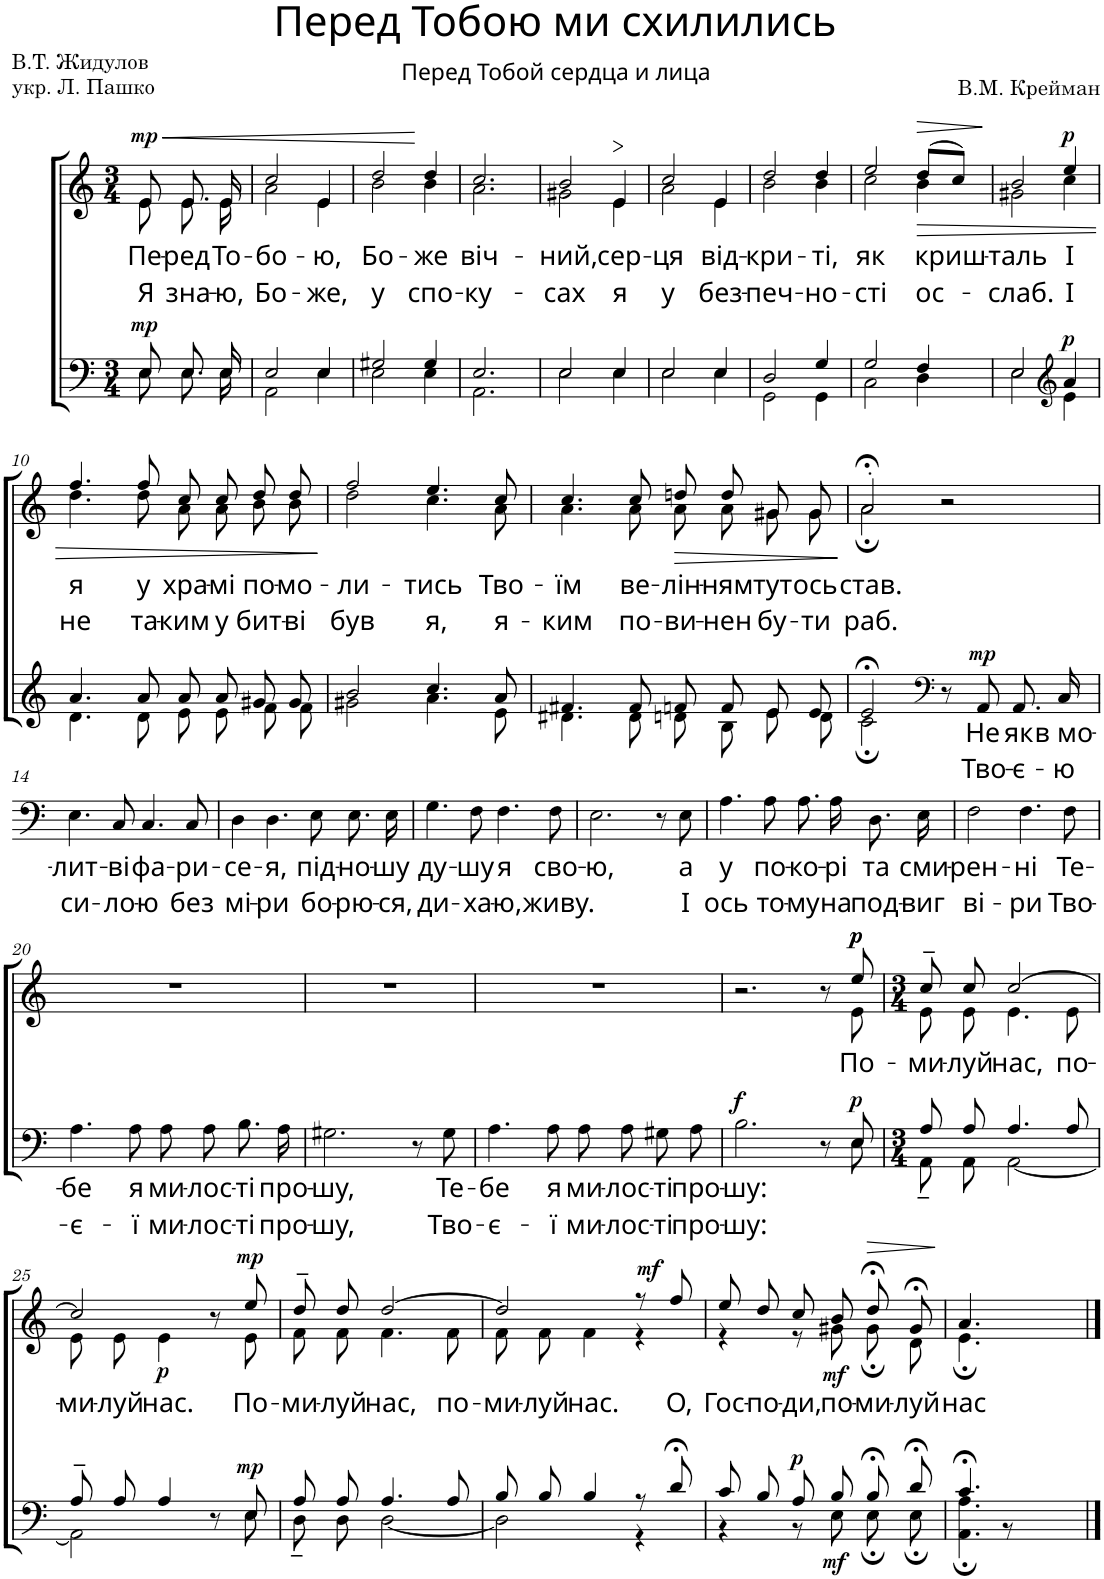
**kern	**text	**text	**dynam	**kern	**text	**text	**dynam
*part2	*part2	*part2	*part2	*part1	*part1	*part1	*part1
*staff2	*staff2	*staff2	*staff2	*staff1	*staff1	*staff1	*staff1
*I"Voice	*	*	*	*I"Voice	*	*	*
*I'V	*	*	*	*I'V	*	*	*
*clefF4	*	*	*	*clefG2	*	*	*
*k[]	*	*	*	*k[]	*	*	*
*M3/4	*	*	*	*M3/4	*	*	*
=1	=1	=1	=1	=1	=1	=1	=1
*^	*	*	*	*	*	*	*
!	!	!	!	!LO:DY:a	!	!LO:LY:b	!LO:LY:b	!LO:HP:b
*	*	*	*	*	*^	*	*	*
!	!	!	!	!	!	!	!	!	!LO:DY:n=1:a
8E/	8E\	.	.	mp	8e/	8e\	Пе-	Я	< mp
!	!	!	!	!	!	!	!LO:LY:b	!LO:LY:b	!
8.E/L	8.E\L	.	.	.	8.e/	8.e\	-ред	зна-	.
!	!	!	!	!	!	!	!LO:LY:b	!LO:LY:b	!
16E/Jk	16E\Jk	.	.	.	16e/	16e\	То-	-ю,	.
=2	=2	=2	=2	=2	=2	=2	=2	=2	=2
!	!	!	!	!	!	!	!LO:LY:b	!LO:LY:b	!
2E/	2AA\	.	.	.	2cc/	2a\	-бо-	Бо-	.
!	!	!	!	!	!	!	!LO:LY:b	!LO:LY:b	!
4E/	4E\	.	.	.	4e/	4e\	-ю,	-же,	.
=3	=3	=3	=3	=3	=3	=3	=3	=3	=3
!	!	!	!	!	!	!	!LO:LY:b	!LO:LY:b	!
2G#X/	2E\	.	.	.	2dd/	2b\	Бо-	у	.
!	!	!	!	!	!	!	!LO:LY:b	!LO:LY:b	!
4G#/	4E\	.	.	.	4dd/	4b\	-же	спо-	[
=4	=4	=4	=4	=4	=4	=4	=4	=4	=4
!	!	!	!	!	!	!	!LO:LY:b	!LO:LY:b	!
2.E/	2.AA\	.	.	.	2.cc/	2.a\	віч-	-ку-	.
=5	=5	=5	=5	=5	=5	=5	=5	=5	=5
!	!	!	!	!	!	!	!LO:LY:b	!LO:LY:b	!
2E/	2E\	.	.	.	2b/	2g#X\	-ний,	-сах	.
!	!	!	!	!	!	!	!LO:LY:b	!LO:LY:b	!LO:HP:b
4E/	4E\	.	.	.	4e/	4e\	сер-	я	>
=6	=6	=6	=6	=6	=6	=6	=6	=6	=6
!	!	!	!	!	!	!	!LO:LY:b	!LO:LY:b	!
2E/	2E\	.	.	.	2cc/	2a\	-ця	у	.
!	!	!	!	!	!	!	!LO:LY:b	!LO:LY:b	!
4E/	4E\	.	.	.	4e/	4e\	від-	без-	.
=7	=7	=7	=7	=7	=7	=7	=7	=7	=7
!	!	!	!	!	!	!	!LO:LY:b	!LO:LY:b	!
2D/	2GG\	.	.	.	2dd/	2b\	-кри-	-печ-	.
!	!	!	!	!	!	!	!LO:LY:b	!LO:LY:b	!
4G/	4GG\	.	.	.	4dd/	4b\	-ті,	-но-	.
=8	=8	=8	=8	=8	=8	=8	=8	=8	=8
!	!	!	!	!	!	!	!LO:LY:b	!LO:LY:b	!
2G/	2C\	.	.	.	2ee/	2cc\	як	-сті	.
!	!	!	!	!	!	!	!LO:LY:b	!LO:LY:b	!LO:HP:b
4F/	4D\	.	.	.	(>8dd/L	4b\	криш-	ос-	>
!	!	!	!	!	!	!	!	!	!LO:HP:b
.	.	.	.	.	8cc/J)	.	.	.	>
*v	*v	*	*	*	*	*	*	*	*
*	*	*	*	*v	*v	*	*	*
.	.	.	.	.	.	.	]
=9	=9	=9	=9	=9	=9	=9	=9
*^	*	*	*	*	*	*	*
!	!	!	!	!	!	!LO:LY:b	!LO:LY:b	!
*	*	*	*	*	*^	*	*	*
2E/	2E\	.	.	.	2b/	2g#X\	-таль	-слаб.	.
*clefG2	*	*	*	*	*	*	*	*	*
!	!	!	!	!LO:DY:a	!	!	!LO:LY:b	!LO:LY:b	!LO:DY:a
4a/	4e\	.	.	p	4ee/	4cc\	І	І	p
!!LO:LB:g=z	!!
=10	=10	=10	=10	=10	=10	=10	=10	=10	=10
!	!	!	!	!	!	!	!LO:LY:b	!LO:LY:b	!
4.a/	4.d\	.	.	.	4.ff/	4.dd\	я	не	.
!	!	!	!	!	!	!	!LO:LY:b	!LO:LY:b	!
8a/	8d\	.	.	.	8ff/	8dd\	у	та-	.
!	!	!	!	!	!	!	!LO:LY:b	!LO:LY:b	!
8a/	8e\	.	.	.	8cc/	8a\	хра-	-ким	.
!	!	!	!	!	!	!	!LO:LY:b	!LO:LY:b	!
8a/	8e\	.	.	.	8cc/	8a\	-мі	у	.
!	!	!	!	!	!	!	!LO:LY:b	!LO:LY:b	!
8g#X/	8f\	.	.	.	8dd/	8b\	по-	бит-	.
!	!	!	!	!	!	!	!LO:LY:b	!LO:LY:b	!
8g#/	8f\	.	.	.	8dd/	8b\	-мо-	-ві	.
*v	*v	*	*	*	*	*	*	*	*
*	*	*	*	*v	*v	*	*	*
.	.	.	.	.	.	.	]
=11	=11	=11	=11	=11	=11	=11	=11
*^	*	*	*	*	*	*	*
!	!	!	!	!	!	!LO:LY:b	!LO:LY:b	!
*	*	*	*	*	*^	*	*	*
2b/	2g#X\	.	.	.	2ff/	2dd\	-ли-	був	.
!	!	!	!	!	!	!	!LO:LY:b	!LO:LY:b	!
[4cc/	[4a\	.	.	.	[4ee/	[4cc\	-тись	я,	.
8ryy	8ryy	.	.	.	8ryy	8ryy	.	.	.
!	!	!	!	!	!	!	!LO:LY:b	!LO:LY:b	!
8a/	8e\	.	.	.	8cc/	8a\	Тво-	я-	.
=12	=12	=12	=12	=12	=12	=12	=12	=12	=12
!	!	!	!	!	!	!	!LO:LY:b	!LO:LY:b	!
4.f#X/	4.d#X\	.	.	.	4.cc/	4.a\	-їм	-ким	.
8cc/]	8a\]	.	.	.	8ee/]	8cc\]	.	.	.
!	!	!	!	!	!	!	!LO:LY:b	!LO:LY:b	!
8f#/	8d#\	.	.	.	8cc/	8a\	ве-	по-	.
!	!	!	!	!	!	!	!LO:LY:b	!LO:LY:b	!LO:HP:b
8fn/	8dn\	.	.	.	8ddn/	8a\	-лін-	-ви-	>
!	!	!	!	!	!	!	!LO:LY:b	!LO:LY:b	!
8f/	8B\	.	.	.	8dd/	8a\	-ням	-нен	.
!	!	!	!	!	!	!	!LO:LY:b	!LO:LY:b	!
8e/	8e\	.	.	.	8g#X/	8g#\	тут	бу-	.
!	!	!	!	!	!	!	!LO:LY:b	!LO:LY:b	!
8e/	8d\	.	.	.	8g#/	8g#\	ось	-ти	.
*v	*v	*	*	*	*	*	*	*	*
*	*	*	*	*v	*v	*	*	*
.	.	.	.	.	.	.	]
=13	=13	=13	=13	=13	=13	=13	=13
*^	*	*	*	*	*	*	*
!	!	!	!	!	!	!LO:LY:b	!LO:LY:b	!
*	*	*	*	*	*^	*	*	*
2e;</	2c;\	.	.	.	2a;<'/	2a;\	став.	раб.	.
*clefF4	*	*	*	*	*	*	*	*	*
8r	2ryy	.	.	.	4r	4ryy	.	.	.
!	!	!LO:LY:b	!LO:LY:b	!LO:DY:a	!	!	!	!	!
8AA/	.	Не	Тво-	mp	.	.	.	.	.
!	!	!LO:LY:b	!LO:LY:b	!	!	!	!	!	!
8.AA/	.	як	-є-	.	4ryy	4ryy	.	.	.
!	!	!LO:LY:b	!LO:LY:b	!	!	!	!	!	!
16C/	.	в мо-	-ю	.	.	.	.	.	.
*v	*v	*	*	*	*	*	*	*	*
*	*	*	*	*v	*v	*	*	*
!!LO:LB:g=z
=14	=14	=14	=14	=14	=14	=14	=14
!	!LO:LY:b	!LO:LY:b	!	!	!	!	!
4.E\	-лит-	си-	.	2.r	.	.	.
!	!LO:LY:b	!LO:LY:b	!	!	!	!	!
8C/	-ві	-ло-	.	.	.	.	.
!	!LO:LY:b	!LO:LY:b	!	!	!	!	!
[4C/	фа-	-ю	.	.	.	.	.
8ryy	.	.	.	4r	.	.	.
!	!LO:LY:b	!LO:LY:b	!	!	!	!	!
8C/	-ри-	без	.	.	.	.	.
=15	=15	=15	=15	=15	=15	=15	=15
!	!LO:LY:b	!LO:LY:b	!	!	!	!	!
4D\	-се-	мі-	.	2.r	.	.	.
8C/]	.	.	.	.	.	.	.
!	!LO:LY:b	!LO:LY:b	!	!	!	!	!
4.D\	-я,	-ри	.	.	.	.	.
!	!LO:LY:b	!LO:LY:b	!	!	!	!	!
8E\	під-	бо-	.	4.ryy	.	.	.
!	!LO:LY:b	!LO:LY:b	!	!	!	!	!
8.E\	-но-	-рю-	.	.	.	.	.
!	!LO:LY:b	!LO:LY:b	!	!	!	!	!
16E\	-шу	-ся,	.	.	.	.	.
=16	=16	=16	=16	=16	=16	=16	=16
!	!LO:LY:b	!LO:LY:b	!	!	!	!	!
4.G\	ду-	ди-	.	2.r	.	.	.
!	!LO:LY:b	!LO:LY:b	!	!	!	!	!
8F\	-шу	-ха-	.	.	.	.	.
!	!LO:LY:b	!LO:LY:b	!	!	!	!	!
[4F\	я	-ю,	.	.	.	.	.
8ryy	.	.	.	4ryy	.	.	.
!	!LO:LY:b	!LO:LY:b	!	!	!	!	!
8F\	сво-	живу.	.	.	.	.	.
=17	=17	=17	=17	=17	=17	=17	=17
!	!LO:LY:b	!	!	!	!	!	!
2.E\	-ю,	.	.	2.r	.	.	.
8F\]	.	.	.	4.ryy	.	.	.
8r	.	.	.	.	.	.	.
!	!LO:LY:b	!LO:LY:b	!	!	!	!	!
8E\	а	І	.	.	.	.	.
=18	=18	=18	=18	=18	=18	=18	=18
!	!LO:LY:b	!LO:LY:b	!	!	!	!	!
4.A\	у	ось	.	2.r	.	.	.
!	!LO:LY:b	!LO:LY:b	!	!	!	!	!
8A\	по-	то-	.	.	.	.	.
!	!LO:LY:b	!LO:LY:b	!	!	!	!	!
8.A\	-ко-	-му	.	.	.	.	.
!	!LO:LY:b	!LO:LY:b	!	!	!	!	!
16A\	-рі	на	.	.	.	.	.
!	!LO:LY:b	!LO:LY:b	!	!	!	!	!
8.D\	та	под-	.	4ryy	.	.	.
!	!LO:LY:b	!LO:LY:b	!	!	!	!	!
16E\	сми-	-виг	.	.	.	.	.
=19	=19	=19	=19	=19	=19	=19	=19
!	!LO:LY:b	!LO:LY:b	!	!	!	!	!
2F\	-рен-	ві-	.	2.r	.	.	.
!	!LO:LY:b	!LO:LY:b	!	!	!	!	!
[4F\	-ні	-ри	.	.	.	.	.
8ryy	.	.	.	4ryy	.	.	.
!	!LO:LY:b	!LO:LY:b	!	!	!	!	!
8F\	Те-	Тво-	.	.	.	.	.
!!LO:LB:g=z
=20	=20	=20	=20	=20	=20	=20	=20
!	!LO:LY:b	!LO:LY:b	!	!	!	!	!
4.A\	-бе	-є-	.	2.r	.	.	.
8F\]	.	.	.	.	.	.	.
!	!LO:LY:b	!LO:LY:b	!	!	!	!	!
8A\	я	-ї	.	.	.	.	.
!	!LO:LY:b	!LO:LY:b	!	!	!	!	!
8A\	ми-	ми-	.	.	.	.	.
!	!LO:LY:b	!LO:LY:b	!	!	!	!	!
8A\	-лос-	-лос-	.	4.ryy	.	.	.
!	!LO:LY:b	!LO:LY:b	!	!	!	!	!
8.B\	-ті	-ті	.	.	.	.	.
!	!LO:LY:b	!LO:LY:b	!	!	!	!	!
16A\	про-	про-	.	.	.	.	.
=21	=21	=21	=21	=21	=21	=21	=21
!	!LO:LY:b	!LO:LY:b	!	!	!	!	!
2.G#X\	-шу,	-шу,	.	2.r	.	.	.
8r	.	.	.	4ryy	.	.	.
!	!LO:LY:b	!LO:LY:b	!	!	!	!	!
8G#\	Те-	Тво-	.	.	.	.	.
=22	=22	=22	=22	=22	=22	=22	=22
!	!LO:LY:b	!LO:LY:b	!	!	!	!	!
4.A\	-бе	-є-	.	2.r	.	.	.
!	!LO:LY:b	!LO:LY:b	!	!	!	!	!
8A\	я	-ї	.	.	.	.	.
!	!LO:LY:b	!LO:LY:b	!	!	!	!	!
8A\	ми-	ми-	.	.	.	.	.
!	!LO:LY:b	!LO:LY:b	!	!	!	!	!
8A\	-лос-	-лос-	.	.	.	.	.
!	!LO:LY:b	!LO:LY:b	!	!	!	!	!
8G#X\	-ті	-ті	.	4ryy	.	.	.
!	!LO:LY:b	!LO:LY:b	!	!	!	!	!
8A\	про-	про-	.	.	.	.	.
=23	=23	=23	=23	=23	=23	=23	=23
!	!LO:LY:b	!LO:LY:b	!LO:DY:a	!	!	!	!
*^	*	*	*	*^	*	*	*
2.B\	2..ryy	-шу:	-шу:	f	2.r	2..ryy	.	.	.
8r	.	.	.	.	8r	.	.	.	.
!	!	!	!	!LO:DY:a	!	!	!LO:LY:b	!	!LO:DY:a
!	!	!	!	!	!	!	!	!	!LO:DY:n=1:a
8E/	8E\	.	.	p	8ee/	8e\	По-	.	p p
=24	=24	=24	=24	=24	=24	=24	=24	=24	=24
*M3/4	*	*	*	*	*M3/4	*	*	*	*
!	!	!	!	!	!	!	!LO:LY:b	!	!
8A/L	8AA~\L	.	.	.	8cc~/	8e\	-ми-	.	.
!	!	!	!	!	!	!	!LO:LY:b	!	!
8A/J	8AA\J	.	.	.	8cc/	8e\	-луй	.	.
!	!	!	!	!	!	!	!LO:LY:b	!	!
4.A/	[2AA\	.	.	.	[2cc/	4.e\	нас,	.	.
!	!	!	!	!	!	!	!LO:LY:b	!	!
8A/	.	.	.	.	.	8e\	по-	.	.
!!LO:LB:g=z	!!
=25	=25	=25	=25	=25	=25	=25	=25	=25	=25
!	!	!	!	!	!	!	!LO:LY:b	!	!
8A~/L	2AA\]	.	.	.	2cc/]	8e\	-ми-	.	.
!	!	!	!	!	!	!	!LO:LY:b	!	!
8A/J	.	.	.	.	.	8e\	-луй	.	.
!	!	!	!	!	!	!	!LO:LY:b	!	!LO:DY:b
4A/	.	.	.	.	.	4e\	нас.	.	p
8r	8ryy	.	.	.	8r	8ryy	.	.	.
!	!	!	!	!LO:DY:a	!	!	!LO:LY:b	!	!LO:DY:a
8E/	8E\	.	.	mp	8ee/	8e\	По-	.	mp
=26	=26	=26	=26	=26	=26	=26	=26	=26	=26
!	!	!	!	!	!	!	!LO:LY:b	!	!
8A/L	8D~\L	.	.	.	8dd~/	8f\	-ми-	.	.
!	!	!	!	!	!	!	!LO:LY:b	!	!
8A/J	8D\J	.	.	.	8dd/	8f\	-луй	.	.
!	!	!	!	!	!	!	!LO:LY:b	!	!
4.A/	[2D\	.	.	.	[2dd/	4.f\	нас,	.	.
!	!	!	!	!	!	!	!LO:LY:b	!	!
8A/	.	.	.	.	.	8f\	по-	.	.
=27	=27	=27	=27	=27	=27	=27	=27	=27	=27
!	!	!	!	!	!	!	!LO:LY:b	!	!
8B/L	2D\]	.	.	.	2dd/]	8f\	-ми-	.	.
!	!	!	!	!	!	!	!LO:LY:b	!	!
8B/J	.	.	.	.	.	8f\	-луй	.	.
!	!	!	!	!	!	!	!LO:LY:b	!	!
4B/	.	.	.	.	.	4f\	нас.	.	.
8r	4r	.	.	.	8r	4r	.	.	.
!	!	!	!	!	!	!	!LO:LY:b	!	!LO:DY:a
8d;</	.	.	.	.	8ff/	.	О,	.	mf
=28	=28	=28	=28	=28	=28	=28	=28	=28	=28
!	!	!	!	!	!	!	!LO:LY:b	!	!
8c/L	4r	.	.	.	8ee/	4r	Гос-	.	.
!	!	!	!	!	!	!	!LO:LY:b	!	!
8B/J	.	.	.	.	8dd/	.	-по-	.	.
!	!	!	!	!LO:DY:a	!	!	!LO:LY:b	!	!
8A/L	8r	.	.	p	8cc/	8r	-ди,	.	.
!	!	!	!	!LO:DY:b	!	!	!LO:LY:b	!	!LO:DY:b
8B/J	8E\	.	.	mf	8b/	8g#X\	по-	.	mf
!	!	!	!	!	!	!	!LO:LY:b	!	!
8B;</L	8E;\L	.	.	.	8dd;</	8g#;\	-ми-	.	.
!	!	!	!	!	!	!	!LO:LY:b	!	!
8d;</J	8E;\J	.	.	.	8g#;</	8d\	-луй	.	.
*v	*v	*	*	*	*	*	*	*	*
*	*	*	*	*v	*v	*	*	*
.	.	.	.	.	.	.	]
=29	=29	=29	=29	=29	=29	=29	=29
*^	*	*	*	*	*	*	*
!	!	!	!	!	!	!LO:LY:b	!	!
*	*	*	*	*	*^	*	*	*
4.c;</	4.AA\; 4.A\;	.	.	.	4.a/	4.e;\	нас	.	.
4.ryy	8r	.	.	.	8ryy	4.ryy	.	.	.
.	4ryy	.	.	.	4ryy	.	.	.	.
*v	*v	*	*	*	*	*	*	*	*
*	*	*	*	*v	*v	*	*	*
==	==	==	==	==	==	==	==
*-	*-	*-	*-	*-	*-	*-	*-
